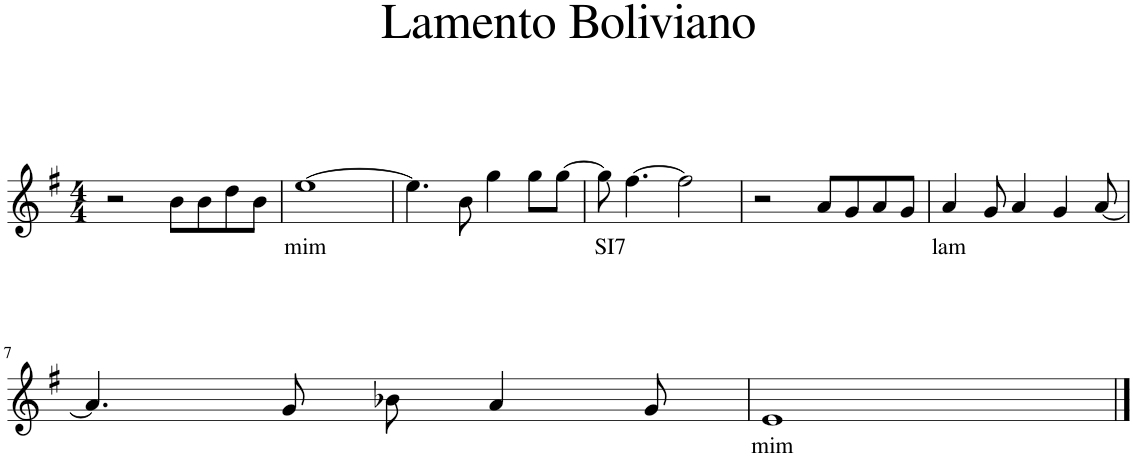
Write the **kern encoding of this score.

**kern	**text
*part1	*part1
*staff1	*staff1
*I"Guitar	*
*clefG2	*
*k[f#]	*
*M4/4	*
=1	=1
2r	.
8b\L	.
8b\	.
8dd\	.
8b\J	.
=2	=2
!	!LO:LY:b
[1ee	mim
=3	=3
4.ee\]	.
8b\	.
4gg\	.
8gg\L	.
[8gg\J	.
=4	=4
!	!LO:LY:b
8gg\]	SI7
[4.ff#\	.
2ff#\]	.
=5	=5
2r	.
8a/L	.
8g/	.
8a/	.
8g/J	.
=6	=6
!	!LO:LY:b
4a/	lam
8g/	.
4a/	.
4g/	.
[8a/	.
!!LO:LB:g=z
=7	=7
4.a/]	.
8g/	.
8b-X\	.
4a/	.
8g/	.
=8	=8
!	!LO:LY:b
1e	mim
==	==
*-	*-
